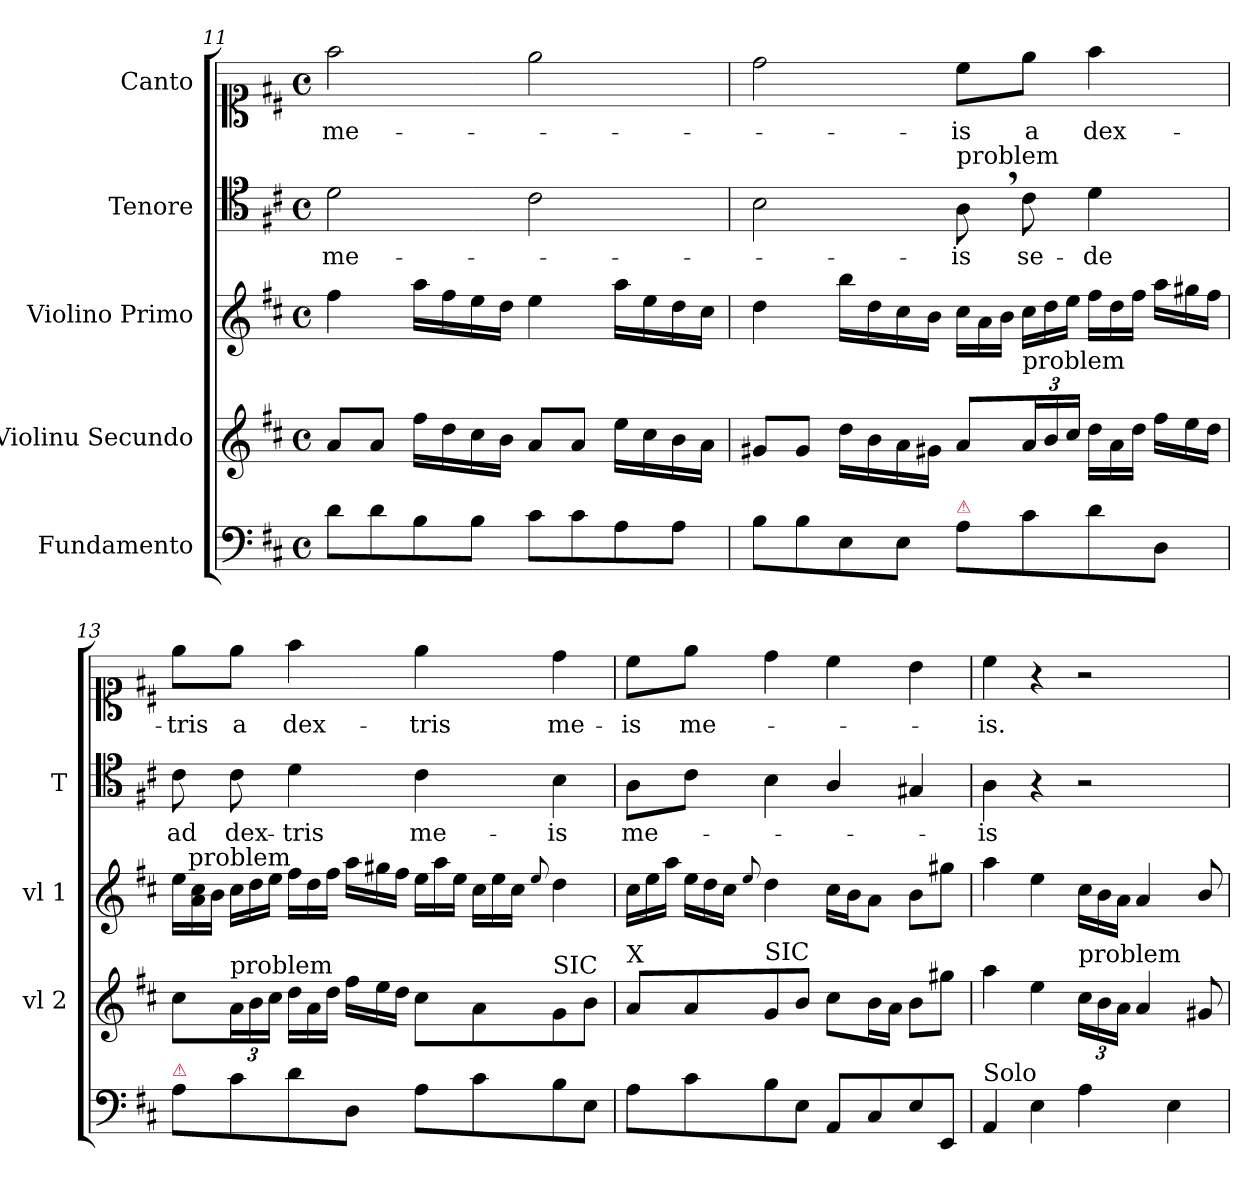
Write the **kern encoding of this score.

**kern	**kern	**kern	**kern	**text	**kern	**text
*part5	*part4	*part3	*part2	*part2	*part1	*part1
*staff5	*staff4	*staff3	*staff2	*staff2	*staff1	*staff1
*I"Fundamento	*I"Violinu Secundo	*I"Violino Primo	*I"Tenore	*	*I"Canto	*
*	*I'vl 2	*I'vl 1	*I'T	*	*	*
*clefF4	*clefG2	*clefG2	*clefC4	*	*clefC1	*
*k[f#c#]	*k[f#c#]	*k[f#c#]	*k[f#c#]	*	*k[f#c#]	*
*D:	*D:	*D:	*D:	*	*D:	*
*M4/4	*M4/4	*M4/4	*M4/4	*	*M4/4	*
*met(c)	*met(c)	*met(c)	*met(c)	*	*met(c)	*
=11	=11	=11	=11	=11	=11	=11
8d\L	8a/L	4ff#\	2d\	me-	2ff#\	me-
8d\	8a/J	.	.	.	.	.
8B\	16ff#\LL	16aa\LL	.	.	.	.
.	16dd\	16ff#\	.	.	.	.
8B\J	16cc#\	16ee\	.	.	.	.
.	16b\JJ	16dd\JJ	.	.	.	.
8c#\L	8a/L	4ee\	2c#\	.	2ee\	.
8c#\	8a/J	.	.	.	.	.
8A\	16ee\LL	16aa\LL	.	.	.	.
.	16cc#\	16ee\	.	.	.	.
8A\J	16b\	16dd\	.	.	.	.
.	16a\JJ	16cc#\JJ	.	.	.	.
=12	=12	=12	=12	=12	=12	=12
8B\L	8g#X/L	4dd\	2B\	.	2dd\	.
8B\	8g#/J	.	.	.	.	.
8E\	16dd\LL	16bb\LL	.	.	.	.
.	16b\	16dd\	.	.	.	.
8E\J	16a\	16cc#\	.	.	.	.
.	16g#X\JJ	16b\JJ	.	.	.	.
*	*	*Xtuplet	*	*	*	*
!	!	!	!LO:TX:a:t=problem	!	!	!
!LO:TX:a:color=crimson:t=⚠	!	!	!	!	!	!
8A\L	8a/L	24cc#\LL	8A,\	-is	8cc#\L	-is
.	.	24a\	.	.	.	.
.	.	24b\JJ	.	.	.	.
!	!LO:TX:a:t=problem	!	!	!	!	!
8c#\	24a/L	24cc#\LL	8c#\	se-	8ee\J	a
.	24b/	24dd\	.	.	.	.
.	24cc#/JJ	24ee\JJ	.	.	.	.
*	*Xtuplet	*	*	*	*	*
8d\	24dd\LL	24ff#\LL	4d\	-de	4ff#\	dex-
.	24a\	24dd\	.	.	.	.
.	24dd\JJ	24ff#\JJ	.	.	.	.
8D/J	24ff#\LL	24aa\LL	.	.	.	.
.	24ee\	24gg#X\	.	.	.	.
.	24dd\JJ	24ff#\JJ	.	.	.	.
=13	=13	=13	=13	=13	=13	=13
!LO:TX:a:color=crimson:t=⚠	!	!	!	!	!	!
8A\L	8cc#\L	24ee\LL	8c#\	ad	8ee\L	-tris
!	!	!LO:TX:a:t=problem	!	!	!	!
.	.	24a\ 24cc#\	.	.	.	.
.	.	24b\JJ	.	.	.	.
*	*tuplet	*	*	*	*	*
!	!LO:TX:a:t=problem	!	!	!	!	!
8c#\	24a\L	24cc#\LL	8c#\	dex-	8ee\J	a
.	24b\	24dd\	.	.	.	.
.	24cc#\JJ	24ee\JJ	.	.	.	.
*	*Xtuplet	*	*	*	*	*
8d\	24dd\LL	24ff#\LL	4d\	-tris	4ff#\	dex-
.	24a\	24dd\	.	.	.	.
.	24dd\JJ	24ff#\JJ	.	.	.	.
8D/J	24ff#\LL	24aa\LL	.	.	.	.
.	24ee\	24gg#X\	.	.	.	.
.	24dd\JJ	24ff#\JJ	.	.	.	.
8A\L	8cc#\L	24ee\LL	4c#\	me-	4ee\	-tris
.	.	24aa\	.	.	.	.
.	.	24ee\JJ	.	.	.	.
8c#\	8a\	24cc#\LL	.	.	.	.
.	.	24ee\	.	.	.	.
.	.	24cc#\JJ	.	.	.	.
.	.	8qqee/	.	.	.	.
!	!LO:TX:a:t=SIC	!	!	!	!	!
8B\	8g\	4dd\	4B\	-is	4dd\	me-
8E\J	8b\J	.	.	.	.	.
=14	=14	=14	=14	=14	=14	=14
!	!LO:TX:a:t=X	!	!	!	!	!
8A\L	8a/L	24cc#\LL	8A\L	me-	8cc#\L	-is
.	.	24ee\	.	.	.	.
.	.	24aa\JJ	.	.	.	.
8c#\	8a/	24ee\LL	8c#\J	.	8ee\J	me-
.	.	24dd\	.	.	.	.
.	.	24cc#\JJ	.	.	.	.
.	.	8qqee/	.	.	.	.
!	!LO:TX:a:t=SIC	!	!	!	!	!
8B\	8g/	4dd\	4B\	.	4dd\	.
8E\J	8b/J	.	.	.	.	.
8AA/L	8cc#\L	16cc#\LL	4A/	.	4cc#\	.
.	.	16b\J	.	.	.	.
8C#/	16b\L	8a\J	.	.	.	.
.	16a\JJ	.	.	.	.	.
8E/	8b\L	8b\L	4G#X/	.	4b\	.
8EE/J	8gg#X\J	8gg#X\J	.	.	.	.
=15	=15	=15	=15	=15	=15	=15
!LO:TX:a:t=Solo	!	!	!	!	!	!
4AA/	4aa\	4aa\	4A\	-is	4cc#\	-is.
4E\	4ee\	4ee\	4r	.	4r	.
*	*tuplet	*	*	*	*	*
!	!LO:TX:a:t=problem	!	!	!	!	!
4A\	24cc#\LL	24cc#\LL	2r	.	2r	.
.	24b\	24b\	.	.	.	.
.	24a\JJ	24a\JJ	.	.	.	.
.	4a/	4a/	.	.	.	.
4E\	.	.	.	.	.	.
.	8g#X/	8b/	.	.	.	.
=	=	=	=	=	=	=
*-	*-	*-	*-	*-	*-	*-
